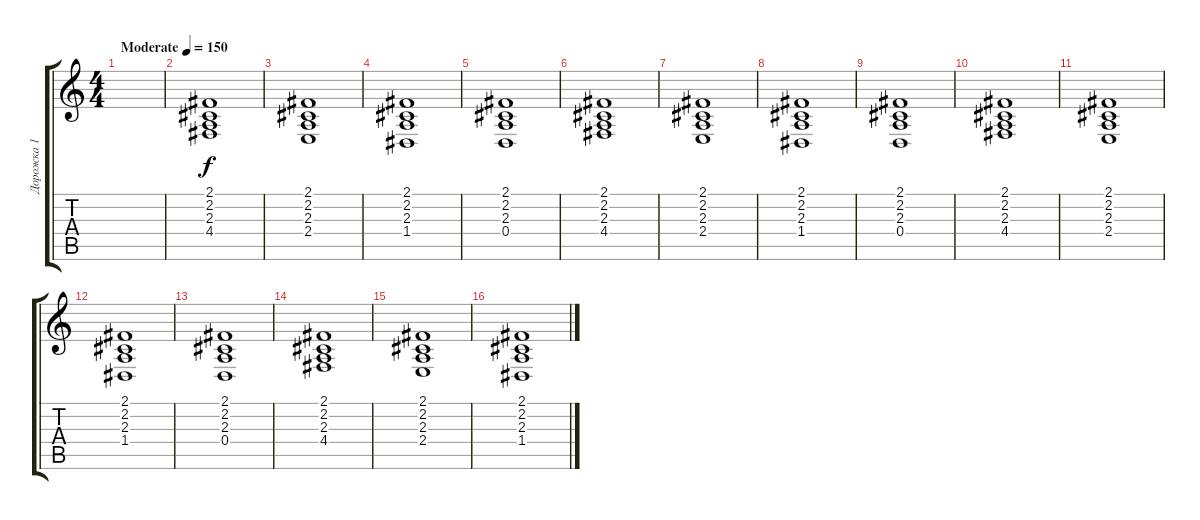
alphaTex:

\track ("Дорожка 1" "Дорожка 1") {instrument stringensemble1}
\staff {score tabs}
\tuning (E4 B3 G3 D3 A2 E2) {hide}
\ts (4 4)
\tempo (150 "Moderate")
\clef g2
\ks c
|
(2.1 2.2 2.3 4.4).1 |
(2.1 2.2 2.3 2.4).1 |
(2.1 2.2 2.3 1.4).1 |
(2.1 2.2 2.3 0.4).1 |
(2.1 2.2 2.3 4.4).1 |
(2.1 2.2 2.3 2.4).1 |
(2.1 2.2 2.3 1.4).1 |
(2.1 2.2 2.3 0.4).1 |
(2.1 2.2 2.3 4.4).1 |
(2.1 2.2 2.3 2.4).1 |
(2.1 2.2 2.3 1.4).1 |
(2.1 2.2 2.3 0.4).1 |
(2.1 2.2 2.3 4.4).1 |
(2.1 2.2 2.3 2.4).1 |
(2.1 2.2 2.3 1.4).1
